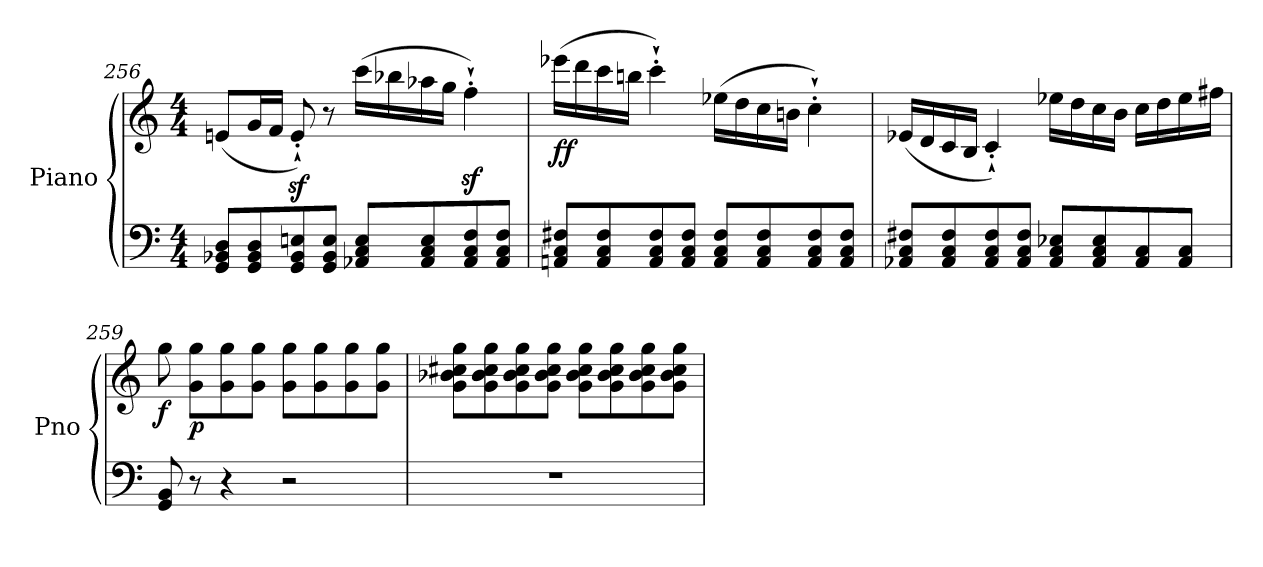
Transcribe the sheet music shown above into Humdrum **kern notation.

**kern	**kern	**dynam
*part1	*part1	*part1
*staff2	*staff1	*staff1/2
*I"Piano	*	*
*I'Pno	*	*
*clefF4	*clefG2	*
*k[]	*k[]	*
*M4/4	*M4/4	*
=256	=256	=256
8GG/ 8BB-X/ 8D/L	(8en/L	.
8GG/ 8BB-/ 8D/	16g/L	.
.	16f/JJ	.
8GG/ 8BB-/ 8En/	8ez<'`/)	.
8GG/ 8BB-/ 8E/J	8r	.
8AA-X/ 8C/ 8E/L	(16ccc\LL	.
.	16bb-X\	.
8AA-/ 8C/ 8E/	16aa-X\	.
.	16gg\JJ	.
8AA-/ 8C/ 8F/	4ffz<'`\)	.
8AA-/ 8C/ 8F/J	.	.
!!LO:LB:g=z
=257	=257	=257
!	!	!LO:DY:b
8AAn/ 8C/ 8F#X/L	(16eee-X\LL	ff
.	16ddd\	.
8AA/ 8C/ 8F#/	16ccc\	.
.	16bbn\JJ	.
8AA/ 8C/ 8F#/	4ccc'`\)	.
8AA/ 8C/ 8F#/J	.	.
8AA/ 8C/ 8F#/L	(16ee-X\LL	.
.	16dd\	.
8AA/ 8C/ 8F#/	16cc\	.
.	16bn\JJ	.
8AA/ 8C/ 8F#/	4cc'`\)	.
8AA/ 8C/ 8F#/J	.	.
=258	=258	=258
8AA-X/ 8C/ 8F#X/L	(16e-X/LL	.
.	16d/	.
8AA-/ 8C/ 8F#/	16c/	.
.	16B/JJ	.
8AA-/ 8C/ 8F#/	4c'`/)	.
8AA-/ 8C/ 8F#/J	.	.
8AA-/ 8C/ 8E-X/L	16ee-X\LL	.
.	16dd\	.
8AA-/ 8C/ 8E-/	16cc\	.
.	16b\JJ	.
8AA-/ 8C/	16cc\LL	.
.	16dd\	.
8AA-/ 8C/J	16ee-\	.
.	16ff#X\JJ	.
=259	=259	=259
!	!	!LO:DY:b
8GG/ 8BB/	8gg\	f
!	!	!LO:DY:b
8r	8g\ 8gg\L	p
4r	8g\ 8gg\	.
.	8g\ 8gg\J	.
2r	8g\ 8gg\L	.
.	8g\ 8gg\	.
.	8g\ 8gg\	.
.	8g\ 8gg\J	.
!!LO:LB:g=z
=260	=260	=260
!	!	!LO:DY:b
1r	8g\ 8b-X\ 8cc#X\ 8gg\L	other-dynamics
.	8g\ 8b-\ 8cc#\ 8gg\	.
.	8g\ 8b-\ 8cc#\ 8gg\	.
.	8g\ 8b-\ 8cc#\ 8gg\J	.
.	8g\ 8b-\ 8cc#\ 8gg\L	.
.	8g\ 8b-\ 8cc#\ 8gg\	.
.	8g\ 8b-\ 8cc#\ 8gg\	.
.	8g\ 8b-\ 8cc#\ 8gg\J	.
=	=	=
*-	*-	*-
